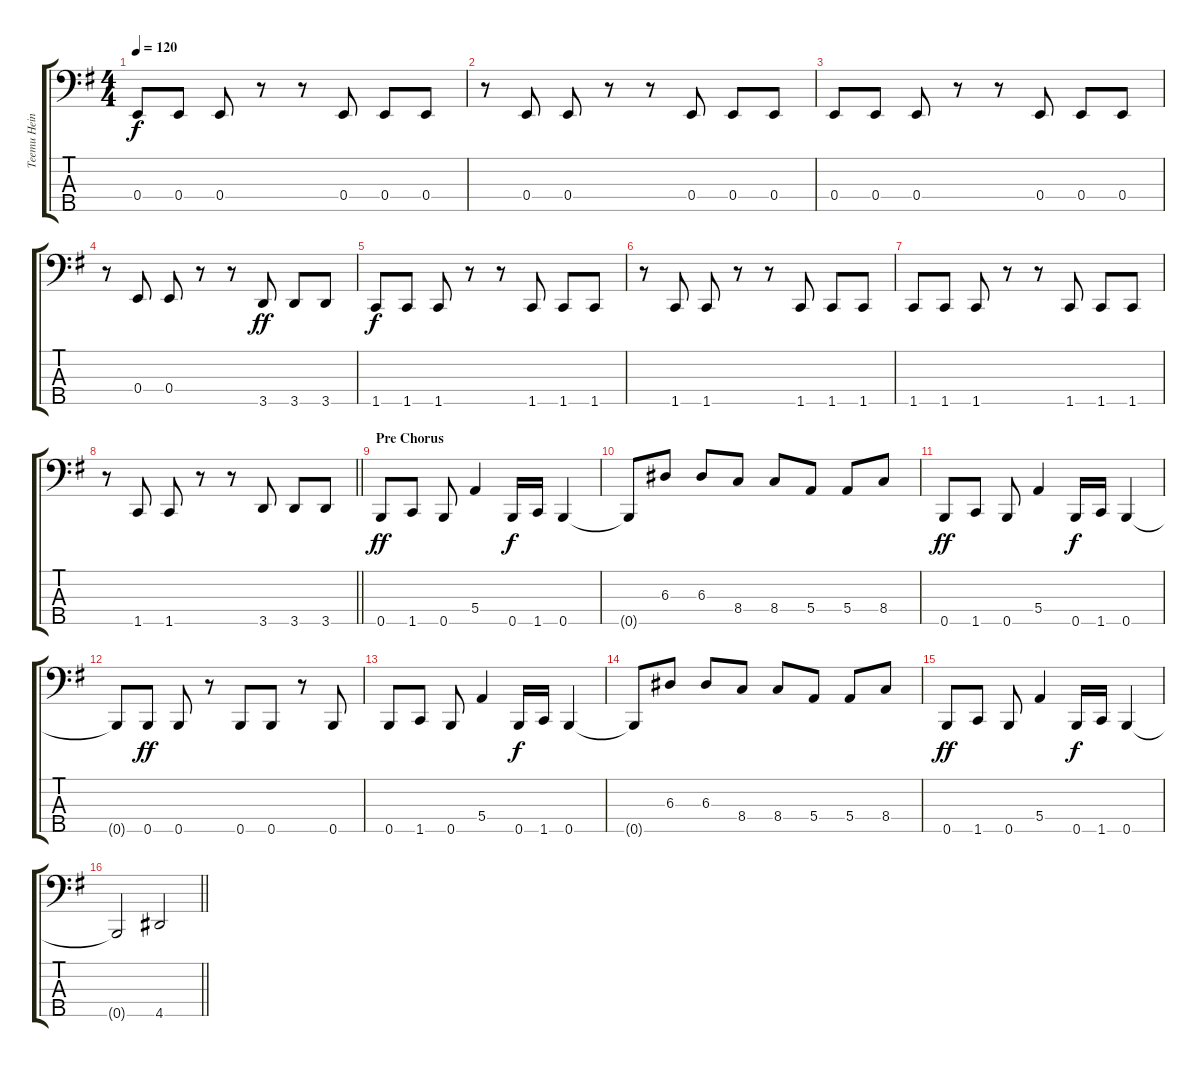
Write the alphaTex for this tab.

\track ("Teemu Heinola (bass)" "Teemu Hein") {instrument electricbasspick}
\staff {score tabs}
\tuning (G2 D2 A1 E1 B0) {hide}
\ts (4 4)
\tempo 120
\clef f4
\ks eminor
0.4.8{dy f} 0.4.8 0.4.8 r.8 r.8 0.4.8 0.4.8 0.4.8 |
r.8 0.4.8 0.4.8 r.8 r.8 0.4.8 0.4.8 0.4.8 |
0.4.8 0.4.8 0.4.8 r.8 r.8 0.4.8 0.4.8 0.4.8 |
r.8 0.4.8 0.4.8 r.8 r.8 3.5.8{dy ff} 3.5.8 3.5.8 |
1.5.8{dy f} 1.5.8 1.5.8 r.8 r.8 1.5.8 1.5.8 1.5.8 |
r.8 1.5.8 1.5.8 r.8 r.8 1.5.8 1.5.8 1.5.8 |
1.5.8 1.5.8 1.5.8 r.8 r.8 1.5.8 1.5.8 1.5.8 |
\barLineRight lightlight
r.8 1.5.8 1.5.8 r.8 r.8 3.5.8 3.5.8 3.5.8 |
\section ("" "Pre Chorus")
0.5.8{dy ff} 1.5.8 0.5.8 5.4.4 0.5.16{dy f} 1.5.16 0.5.4 |
0.5{t}.8 6.3.8 6.3.8 8.4.8 8.4.8 5.4.8 5.4.8 8.4.8 |
0.5.8{dy ff} 1.5.8 0.5.8 5.4.4 0.5.16{dy f} 1.5.16 0.5.4 |
0.5{t}.8 0.5.8{dy ff} 0.5.8 r.8 0.5.8 0.5.8 r.8 0.5.8 |
0.5.8 1.5.8 0.5.8 5.4.4 0.5.16{dy f} 1.5.16 0.5.4 |
0.5{t}.8 6.3.8 6.3.8 8.4.8 8.4.8 5.4.8 5.4.8 8.4.8 |
0.5.8{dy ff} 1.5.8 0.5.8 5.4.4 0.5.16{dy f} 1.5.16 0.5.4 |
\barLineRight lightlight
0.5{t}.2 4.5.2
